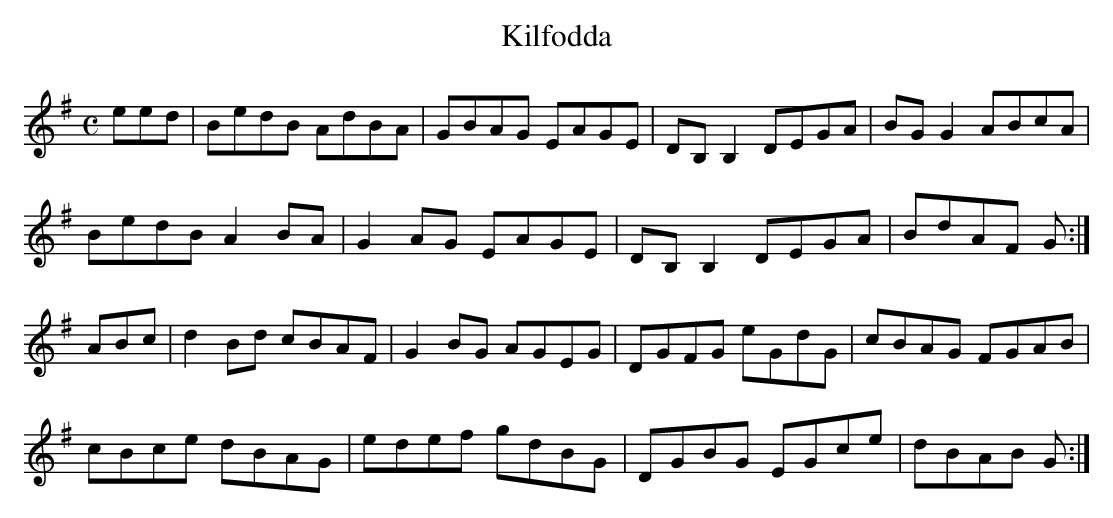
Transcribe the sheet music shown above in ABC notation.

X:1
T:Kilfodda
M:C
L:1/8
K:G Major
eed|BedB AdBA|GBAG EAGE|DB,B,2 DEGA|BGG2 ABcA|!
BedB A2BA|G2AG EAGE|DB,B,2 DEGA|BdAF G:|!
ABc|d2Bd cBAF|G2BG AGEG|DGFG eGdG|cBAG FGAB|!
cBce dBAG|edef gdBG|DGBG EGce|dBAB G:|!
